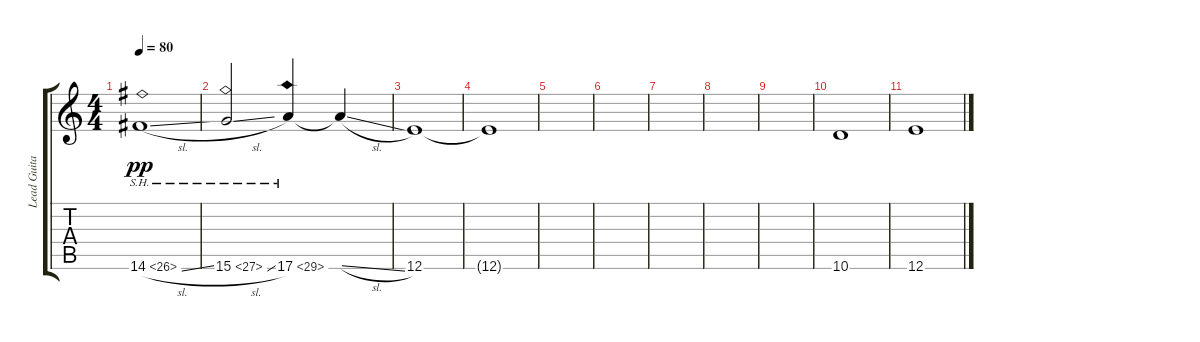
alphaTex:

\track ("Lead Guitar (jón şor birgisson)" "Lead Guita") {instrument distortionguitar}
\staff {score tabs}
\tuning (E4 B3 G3 D3 A2 E2) {hide}
\ts (4 4)
\tempo 80
\clef g2
\ks c
14.6{sh 12 sl}.1{dy pp} |
15.6{sh 12 sl}.2 17.6{sh 12}.4 17.6{sl t}.4 |
12.6.1 |
12.6{t}.1 |
|
|
|
|
|
10.6.1 |
12.6.1
